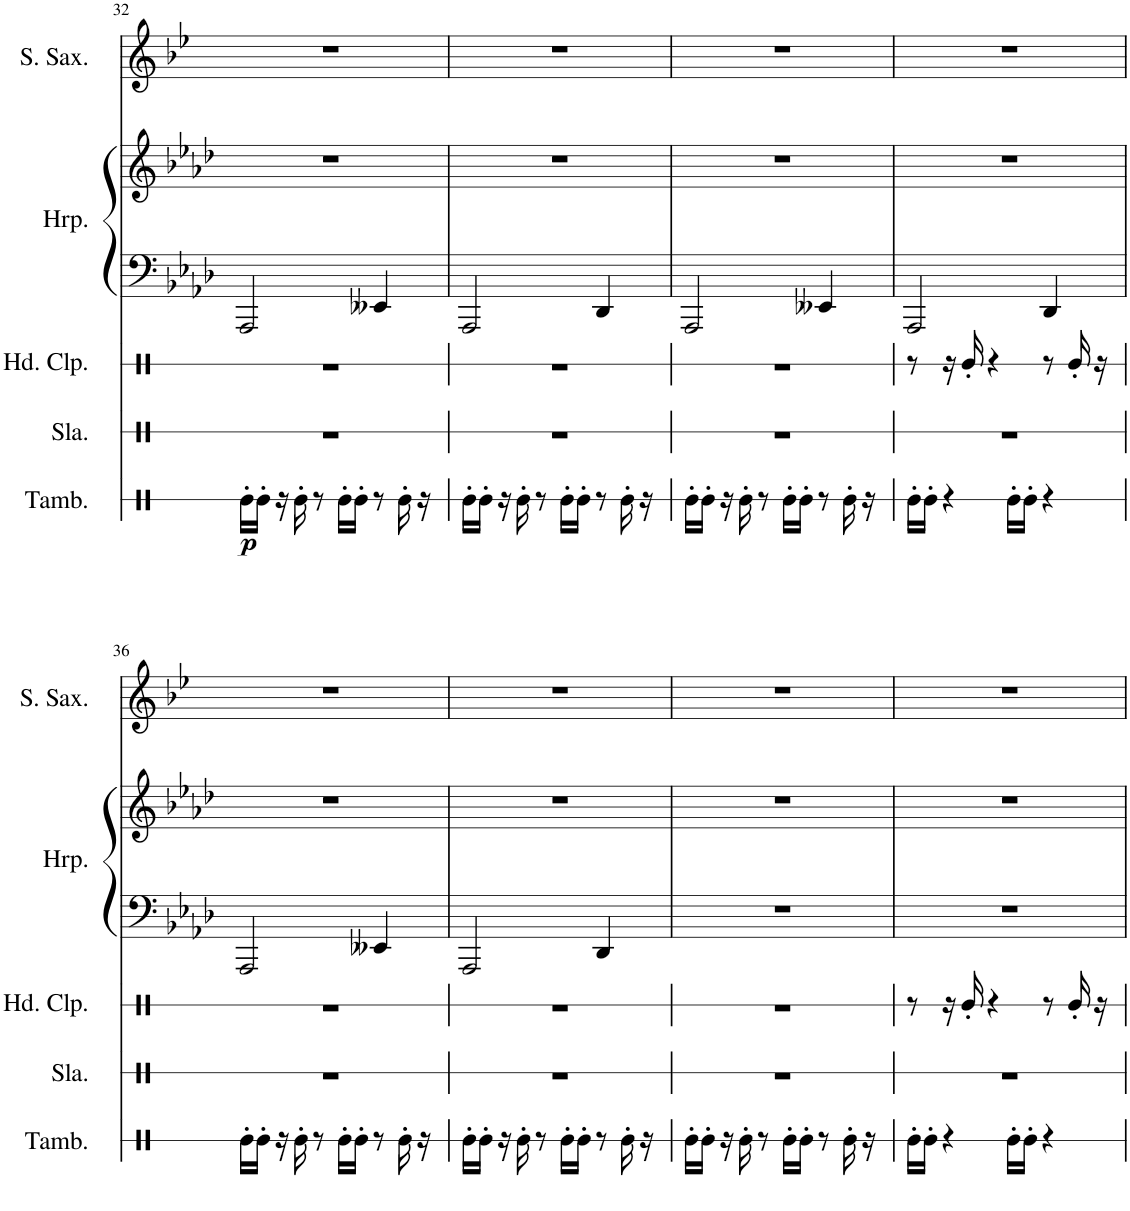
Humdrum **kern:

**kern	**dynam	**kern	**kern	**kern	**kern	**kern
*part5	*part5	*part4	*part3	*part2	*part2	*part1
*staff6	*staff6	*staff5	*staff4	*staff3	*staff2	*staff1
*I"Tambourine	*	*I"Slap	*I"Hand Clap	*I"Harp	*	*I"Soprano Saxophone
*I'Tamb.	*	*I'Sla.	*I'Hd. Clp.	*I'Hrp.	*	*I'S. Sax.
!!LO:PB:g=z
*clefX	*	*clefX	*clefX	*clefF4	*clefG2	*clefG2
*	*	*	*	*	*	*Trd1c2
*k[]	*	*k[]	*k[]	*k[b-e-a-d-]	*k[b-e-a-d-]	*k[b-e-]
*M3/4	*	*M3/4	*M3/4	*M3/4	*M3/4	*M3/4
=32	=32	=32	=32	=32	=32	=32
!	!LO:DY:b	!	!	!	!	!
16Re'\LL	p	2.r	2.r	2AAA-/	2.r	2.r
16Re'\JJ	.	.	.	.	.	.
16r	.	.	.	.	.	.
16Re'\	.	.	.	.	.	.
8r	.	.	.	.	.	.
16Re'\LL	.	.	.	.	.	.
16Re'\JJ	.	.	.	.	.	.
8r	.	.	.	4EE--X/	.	.
16Re'\	.	.	.	.	.	.
16r	.	.	.	.	.	.
=33	=33	=33	=33	=33	=33	=33
16Re'\LL	.	2.r	2.r	2AAA-/	2.r	2.r
16Re'\JJ	.	.	.	.	.	.
16r	.	.	.	.	.	.
16Re'\	.	.	.	.	.	.
8r	.	.	.	.	.	.
16Re'\LL	.	.	.	.	.	.
16Re'\JJ	.	.	.	.	.	.
8r	.	.	.	4DD-/	.	.
16Re'\	.	.	.	.	.	.
16r	.	.	.	.	.	.
=34	=34	=34	=34	=34	=34	=34
16Re'\LL	.	2.r	2.r	2AAA-/	2.r	2.r
16Re'\JJ	.	.	.	.	.	.
16r	.	.	.	.	.	.
16Re'\	.	.	.	.	.	.
8r	.	.	.	.	.	.
16Re'\LL	.	.	.	.	.	.
16Re'\JJ	.	.	.	.	.	.
8r	.	.	.	4EE--X/	.	.
16Re'\	.	.	.	.	.	.
16r	.	.	.	.	.	.
=35	=35	=35	=35	=35	=35	=35
16Re'\LL	.	2.r	8r	2AAA-/	2.r	2.r
16Re'\JJ	.	.	.	.	.	.
4r	.	.	16r	.	.	.
.	.	.	16Re'/	.	.	.
.	.	.	4r	.	.	.
16Re'\LL	.	.	.	.	.	.
16Re'\JJ	.	.	.	.	.	.
4r	.	.	8r	4DD-/	.	.
.	.	.	16Re'/	.	.	.
.	.	.	16r	.	.	.
!!LO:LB:g=z
=36	=36	=36	=36	=36	=36	=36
16Re'\LL	.	2.r	2.r	2AAA-/	2.r	2.r
16Re'\JJ	.	.	.	.	.	.
16r	.	.	.	.	.	.
16Re'\	.	.	.	.	.	.
8r	.	.	.	.	.	.
16Re'\LL	.	.	.	.	.	.
16Re'\JJ	.	.	.	.	.	.
8r	.	.	.	4EE--X/	.	.
16Re'\	.	.	.	.	.	.
16r	.	.	.	.	.	.
=37	=37	=37	=37	=37	=37	=37
16Re'\LL	.	2.r	2.r	2AAA-/	2.r	2.r
16Re'\JJ	.	.	.	.	.	.
16r	.	.	.	.	.	.
16Re'\	.	.	.	.	.	.
8r	.	.	.	.	.	.
16Re'\LL	.	.	.	.	.	.
16Re'\JJ	.	.	.	.	.	.
8r	.	.	.	4DD-/	.	.
16Re'\	.	.	.	.	.	.
16r	.	.	.	.	.	.
=38	=38	=38	=38	=38	=38	=38
16Re'\LL	.	2.r	2.r	2.r	2.r	2.r
16Re'\JJ	.	.	.	.	.	.
16r	.	.	.	.	.	.
16Re'\	.	.	.	.	.	.
8r	.	.	.	.	.	.
16Re'\LL	.	.	.	.	.	.
16Re'\JJ	.	.	.	.	.	.
8r	.	.	.	.	.	.
16Re'\	.	.	.	.	.	.
16r	.	.	.	.	.	.
=39	=39	=39	=39	=39	=39	=39
16Re'\LL	.	2.r	8r	2.r	2.r	2.r
16Re'\JJ	.	.	.	.	.	.
4r	.	.	16r	.	.	.
.	.	.	16Re'/	.	.	.
.	.	.	4r	.	.	.
16Re'\LL	.	.	.	.	.	.
16Re'\JJ	.	.	.	.	.	.
4r	.	.	8r	.	.	.
.	.	.	16Re'/	.	.	.
.	.	.	16r	.	.	.
=	=	=	=	=	=	=
*-	*-	*-	*-	*-	*-	*-
